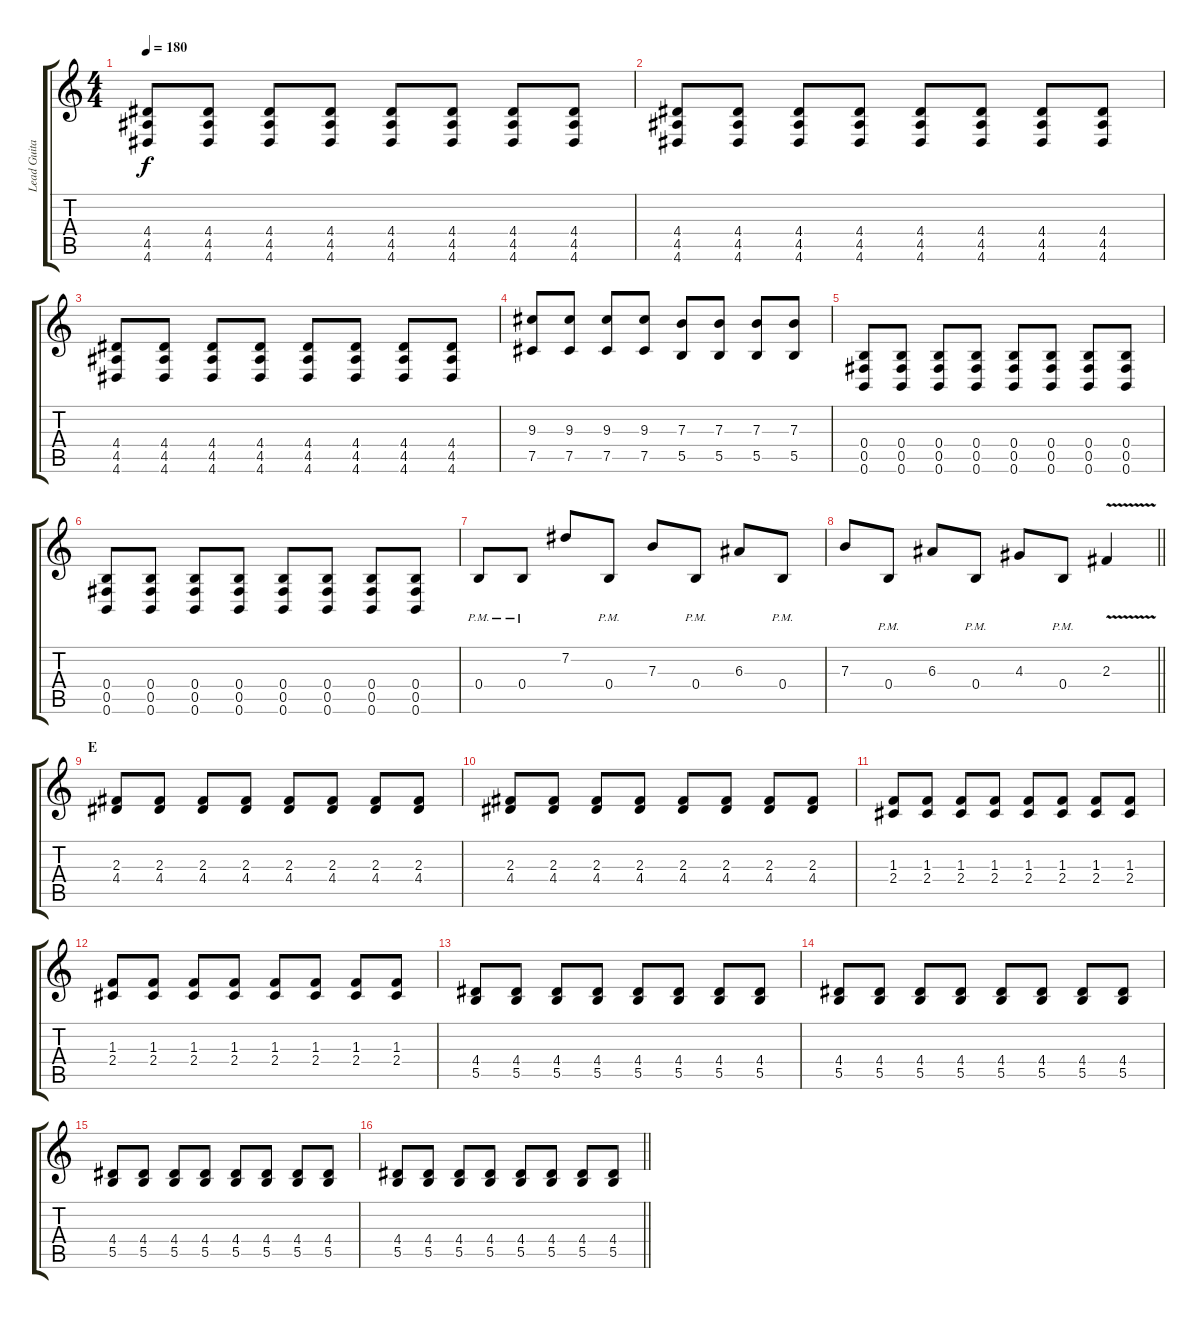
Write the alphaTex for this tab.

\track ("Lead Guitar: Michael Bujaki" "Lead Guita") {instrument overdrivenguitar}
\staff {score tabs}
\tuning (Db4 Ab3 E3 B2 Gb2 B1) {hide}
\ts (4 4)
\tempo 180
\clef g2
\ks c
(4.4 4.5 4.6).8{dy f} (4.4 4.5 4.6).8 (4.4 4.5 4.6).8 (4.4 4.5 4.6).8 (4.4 4.5 4.6).8 (4.4 4.5 4.6).8 (4.4 4.5 4.6).8 (4.4 4.5 4.6).8 |
(4.4 4.5 4.6).8 (4.4 4.5 4.6).8 (4.4 4.5 4.6).8 (4.4 4.5 4.6).8 (4.4 4.5 4.6).8 (4.4 4.5 4.6).8 (4.4 4.5 4.6).8 (4.4 4.5 4.6).8 |
(4.4 4.5 4.6).8 (4.4 4.5 4.6).8 (4.4 4.5 4.6).8 (4.4 4.5 4.6).8 (4.4 4.5 4.6).8 (4.4 4.5 4.6).8 (4.4 4.5 4.6).8 (4.4 4.5 4.6).8 |
(9.3 7.5).8 (9.3 7.5).8 (9.3 7.5).8 (9.3 7.5).8 (7.3 5.5).8 (7.3 5.5).8 (7.3 5.5).8 (7.3 5.5).8 |
(0.4 0.5 0.6).8 (0.4 0.5 0.6).8 (0.4 0.5 0.6).8 (0.4 0.5 0.6).8 (0.4 0.5 0.6).8 (0.4 0.5 0.6).8 (0.4 0.5 0.6).8 (0.4 0.5 0.6).8 |
(0.4 0.5 0.6).8 (0.4 0.5 0.6).8 (0.4 0.5 0.6).8 (0.4 0.5 0.6).8 (0.4 0.5 0.6).8 (0.4 0.5 0.6).8 (0.4 0.5 0.6).8 (0.4 0.5 0.6).8 |
0.4{pm}.8 0.4{pm}.8 7.2.8 0.4{pm}.8 7.3.8 0.4{pm}.8 6.3.8 0.4{pm}.8 |
\barLineRight lightlight
7.3.8 0.4{pm}.8 6.3.8 0.4{pm}.8 4.3.8 0.4{pm}.8 2.3{v}.4 |
\section ("" "E")
(2.3 4.4).8 (2.3 4.4).8 (2.3 4.4).8 (2.3 4.4).8 (2.3 4.4).8 (2.3 4.4).8 (2.3 4.4).8 (2.3 4.4).8 |
(2.3 4.4).8 (2.3 4.4).8 (2.3 4.4).8 (2.3 4.4).8 (2.3 4.4).8 (2.3 4.4).8 (2.3 4.4).8 (2.3 4.4).8 |
(1.3 2.4).8 (1.3 2.4).8 (1.3 2.4).8 (1.3 2.4).8 (1.3 2.4).8 (1.3 2.4).8 (1.3 2.4).8 (1.3 2.4).8 |
(1.3 2.4).8 (1.3 2.4).8 (1.3 2.4).8 (1.3 2.4).8 (1.3 2.4).8 (1.3 2.4).8 (1.3 2.4).8 (1.3 2.4).8 |
(4.4 5.5).8 (4.4 5.5).8 (4.4 5.5).8 (4.4 5.5).8 (4.4 5.5).8 (4.4 5.5).8 (4.4 5.5).8 (4.4 5.5).8 |
(4.4 5.5).8 (4.4 5.5).8 (4.4 5.5).8 (4.4 5.5).8 (4.4 5.5).8 (4.4 5.5).8 (4.4 5.5).8 (4.4 5.5).8 |
(4.4 5.5).8 (4.4 5.5).8 (4.4 5.5).8 (4.4 5.5).8 (4.4 5.5).8 (4.4 5.5).8 (4.4 5.5).8 (4.4 5.5).8 |
\barLineRight lightlight
(4.4 5.5).8 (4.4 5.5).8 (4.4 5.5).8 (4.4 5.5).8 (4.4 5.5).8 (4.4 5.5).8 (4.4 5.5).8 (4.4 5.5).8
